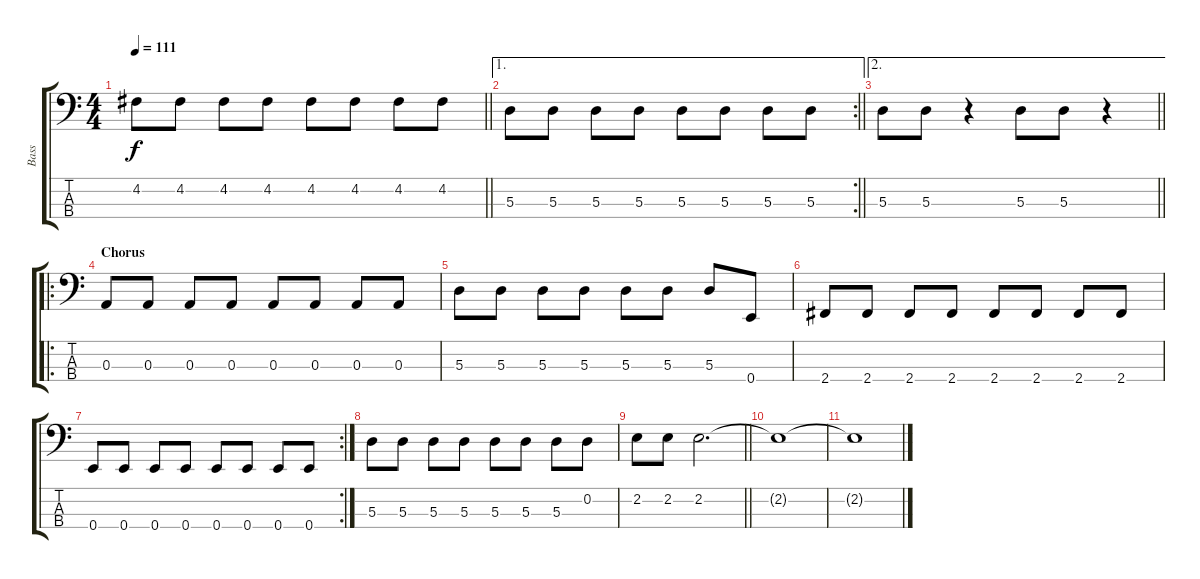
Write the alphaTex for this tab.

\track ("Bass" "Bass") {instrument electricbassfinger}
\staff {score tabs}
\tuning (G2 D2 A1 E1) {hide}
\ts (4 4)
\tempo 111
\clef f4
\barLineRight lightlight
\ks c
4.2.8{dy f} 4.2.8 4.2.8 4.2.8 4.2.8 4.2.8 4.2.8 4.2.8 |
\ae 1
\rc 2
\barLineRight lightlight
5.3.8 5.3.8 5.3.8 5.3.8 5.3.8 5.3.8 5.3.8 5.3.8 |
\ae 2
\barLineRight lightlight
5.3.8 5.3.8 r.4 5.3.8 5.3.8 r.4 |
\ro
\section ("" "Chorus")
0.3.8 0.3.8 0.3.8 0.3.8 0.3.8 0.3.8 0.3.8 0.3.8 |
5.3.8 5.3.8 5.3.8 5.3.8 5.3.8 5.3.8 5.3.8 0.4.8 |
2.4.8 2.4.8 2.4.8 2.4.8 2.4.8 2.4.8 2.4.8 2.4.8 |
\rc 2
0.4.8 0.4.8 0.4.8 0.4.8 0.4.8 0.4.8 0.4.8 0.4.8 |
5.3.8 5.3.8 5.3.8 5.3.8 5.3.8 5.3.8 5.3.8 0.2.8 |
\barLineRight lightlight
2.2.8 2.2.8 2.2.2{d volume 0} |
2.2{t}.1 |
2.2{t}.1
